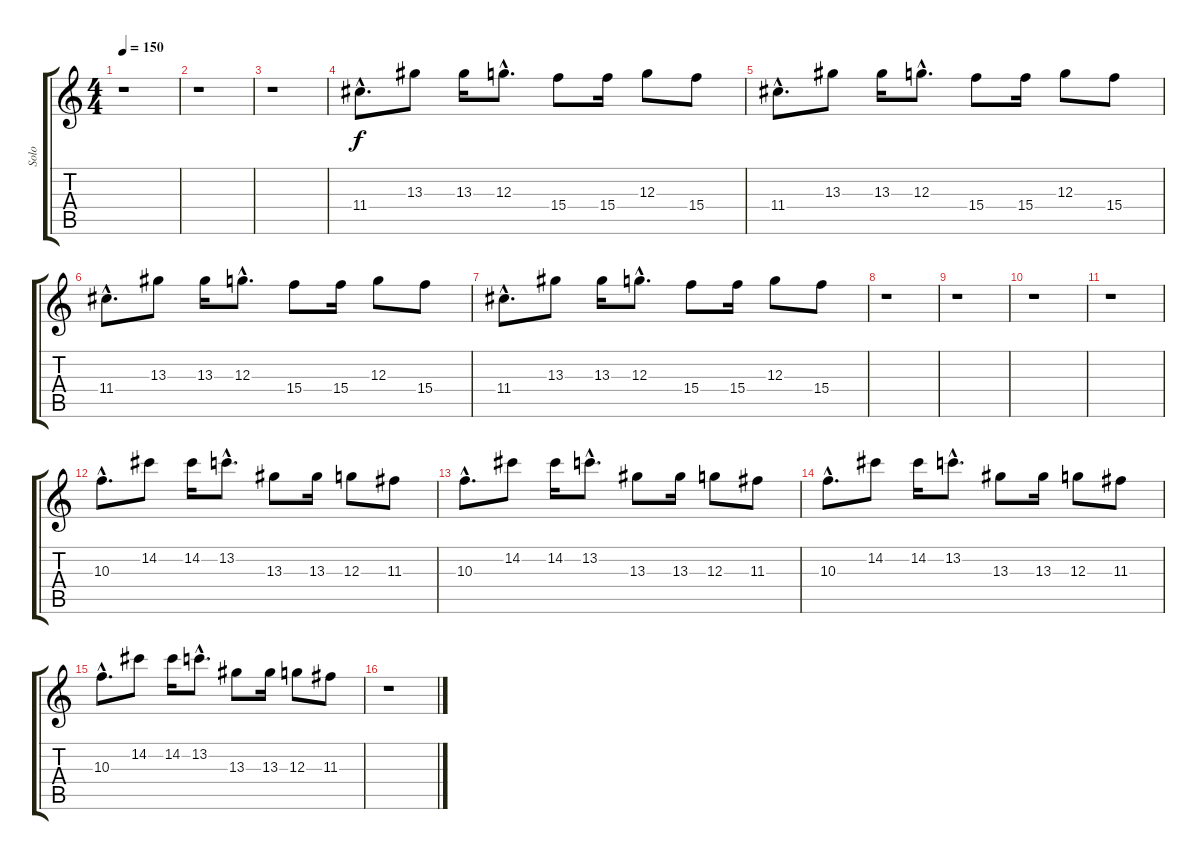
\track ("Solo" "Solo") {instrument distortionguitar}
\staff {score tabs}
\tuning (E4 B3 G3 D3 A2 E2) {hide}
\ts (4 4)
\tempo 150
\clef g2
\ks c
r.1{dy f} |
r.1 |
r.1 |
11.4{hac}.8{d} 13.3.8 13.3.16 12.3{hac}.8{d} 15.4.8 15.4.16 12.3.8 15.4.8 |
11.4{hac}.8{d} 13.3.8 13.3.16 12.3{hac}.8{d} 15.4.8 15.4.16 12.3.8 15.4.8 |
11.4{hac}.8{d} 13.3.8 13.3.16 12.3{hac}.8{d} 15.4.8 15.4.16 12.3.8 15.4.8 |
11.4{hac}.8{d} 13.3.8 13.3.16 12.3{hac}.8{d} 15.4.8 15.4.16 12.3.8 15.4.8 |
r.1 |
r.1 |
r.1 |
r.1 |
10.3{hac}.8{d} 14.2.8 14.2.16 13.2{hac}.8{d} 13.3.8 13.3.16 12.3.8 11.3.8 |
10.3{hac}.8{d} 14.2.8 14.2.16 13.2{hac}.8{d} 13.3.8 13.3.16 12.3.8 11.3.8 |
10.3{hac}.8{d} 14.2.8 14.2.16 13.2{hac}.8{d} 13.3.8 13.3.16 12.3.8 11.3.8 |
10.3{hac}.8{d} 14.2.8 14.2.16 13.2{hac}.8{d} 13.3.8 13.3.16 12.3.8 11.3.8 |
r.1
